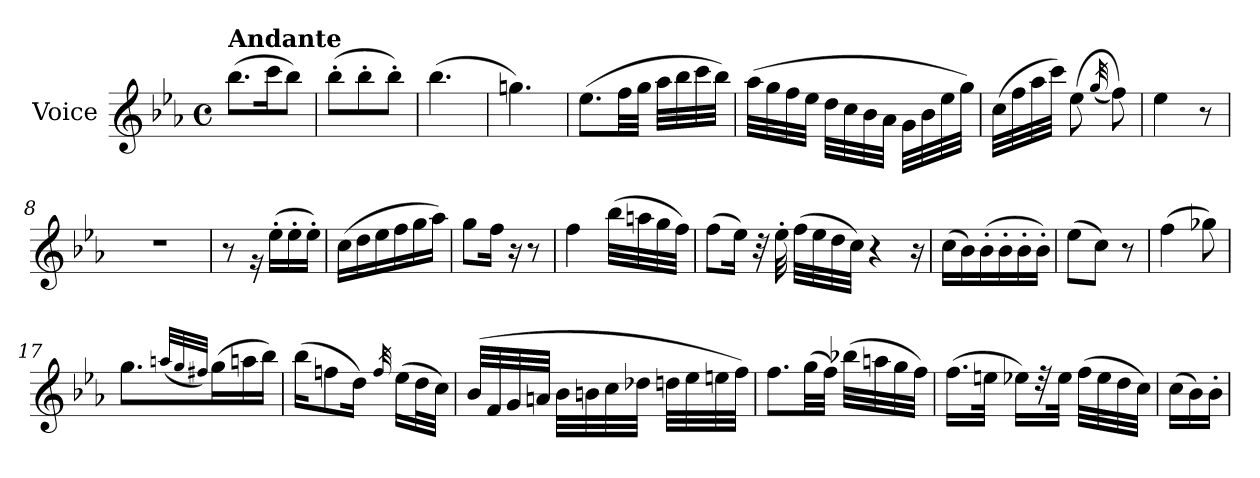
**kern
*part1
*staff1
*I"Voice
*clefG2
*k[b-e-a-]
*E-:
*M4/4
*met(c)
=
!LO:TX:a:B:t=Andante
(>8.bb-\L
16ccc\k
8bb-\J)
=1
(>8bb-'>\L
8bb-'>\
8bb-'>\J)
=2
(>4.bb-\
=3
4.ggn\)
=4
(>8.ee-\L
32ff\LL
32gg\JJJ
32aa-\LLL
32bb-\
32ccc\
32bb-\JJJ)
=5
(>32aa-\LLL
32gg\
32ff\
32ee-\JJJ
32dd\LLL
32cc\
32b-\
32a-\JJJ
32g\LLL
32b-\
32ee-\
32gg\JJJ)
!!LO:LB:g=z
=6
(>32cc\LLL
32ff\
32aa-\
32ccc\JJJ)
(<8ee-\
(<32qgg/
8ff\))
=7
4ee-\
8r
=8
1r
=9
8r
16rg
(>16ee-'>\LL
16ee-'>\
16ee-'>\JJ)
=10
(>16cc\LL
16dd\
16ee-\
16ff\
16gg\
16aa-\JJ)
=11
8gg\L
16ff\Jk
16r
8r
=12
4ff\
(>32bb-\LLL
32aan\
32gg\
32ff\JJJ)
!!LO:LB:g=z
=13
(>8ff\L
16ee-\Jk)
32r
32ee-'>\
(>32ff\LLL
32ee-\
32dd\
32cc\JJJ)
4r
16r
=14
(>16cc\LL
16b-\)
(>16b-'>\
16b-'>\
16b-'>\
16b-'>\JJ)
=15
(>8ee-\L
8cc\J)
8r
=16
(>4ff\
8gg-Xi\)
=17
8.gg\L
(<32qaan/LLL
32qgg/
32qff#X/JJJ)
(>16gg\L
16aa\
16bb-\JJ)
=18
(>16bb-\KL
8ffn\
16dd\Jk)
32qff/
(>16ee-\LL
32dd\L
32cc\JJJ)
!!LO:LB:g=z
=19
(>32b-/LLL
32f/
32g/
32an/JJJ
32b-\LLL
32bn\
32cc\
32dd-Xi\JJJ
32dd\LLL
32ee-\
32een\
32ff\JJJ)
=20
8.ff\L
(>32gg\LL
32ff\JJJ)
(>32bb-X\LLL
32aan\
32gg\
32ff\JJJ)
=21
(>16.ff\LL
32een\JJk
16ee-X\KL)
32rdd
32ee-\Jkk
(>32ff\LLL
32ee-\
32dd\
32cc\JJJ)
=22
(>16cc\LL
16b-\)
16b-'>\JJ
=
*-
